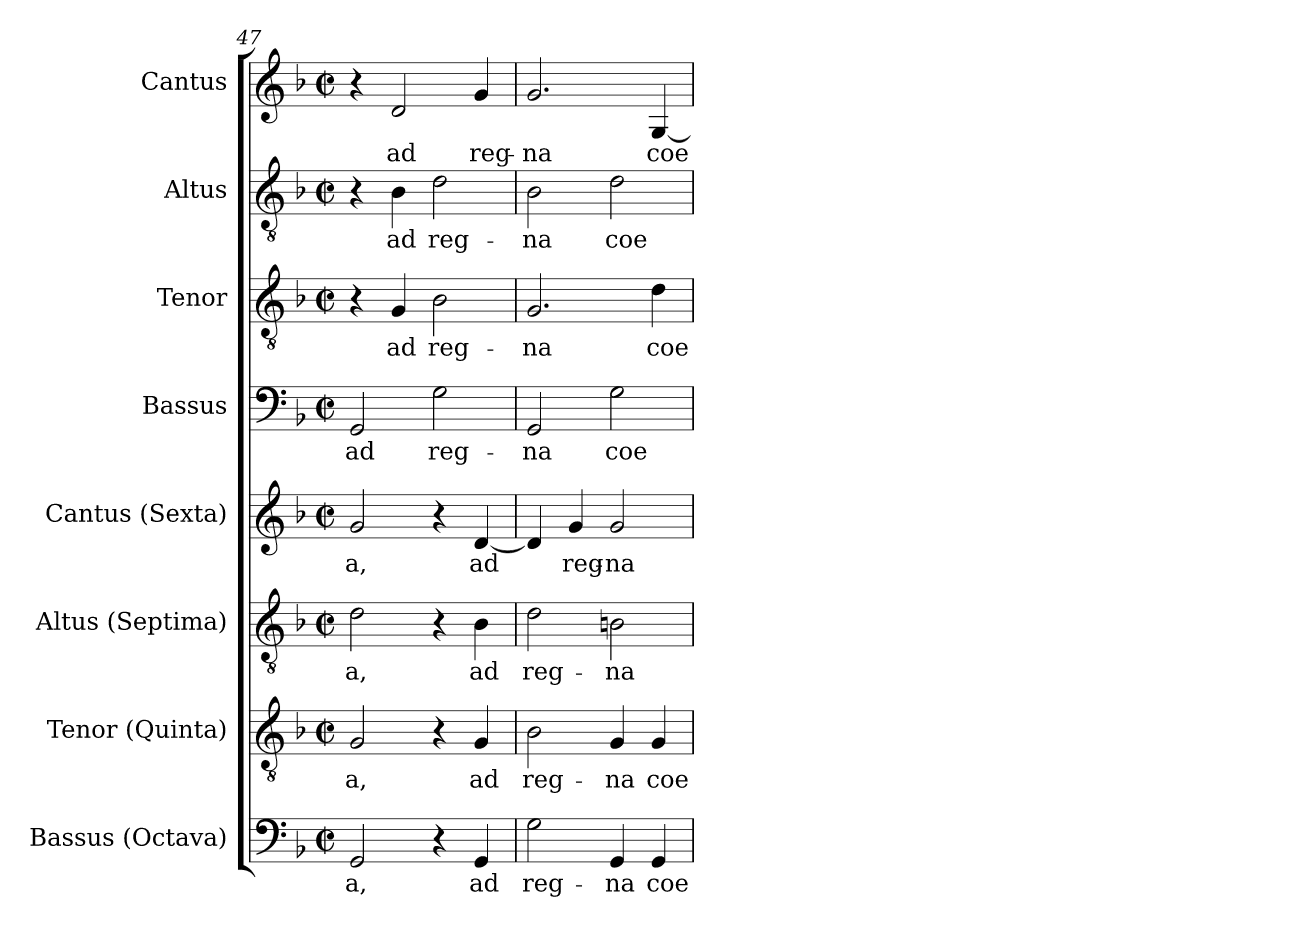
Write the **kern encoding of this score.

**kern	**text	**kern	**text	**kern	**text	**kern	**text	**kern	**text	**kern	**text	**kern	**text	**kern	**text
*part8	*part8	*part7	*part7	*part6	*part6	*part5	*part5	*part4	*part4	*part3	*part3	*part2	*part2	*part1	*part1
*staff8	*staff8	*staff7	*staff7	*staff6	*staff6	*staff5	*staff5	*staff4	*staff4	*staff3	*staff3	*staff2	*staff2	*staff1	*staff1
*I"Bassus (Octava)	*	*I"Tenor (Quinta)	*	*I"Altus (Septima)	*	*I"Cantus (Sexta)	*	*I"Bassus	*	*I"Tenor	*	*I"Altus	*	*I"Cantus	*
*I'B.	*	*I'T.	*	*	*	*	*	*I'B.	*	*I'T.	*	*	*	*	*
*clefF4	*	*clefGv2	*	*clefGv2	*	*clefG2	*	*clefF4	*	*clefGv2	*	*clefGv2	*	*clefG2	*
*	*	*ITrd7c12	*	*ITrd7c12	*	*	*	*	*	*ITrd7c12	*	*ITrd7c12	*	*	*
*k[b-]	*	*k[b-]	*	*k[b-]	*	*k[b-]	*	*k[b-]	*	*k[b-]	*	*k[b-]	*	*k[b-]	*
*F:	*	*F:	*	*F:	*	*F:	*	*F:	*	*F:	*	*F:	*	*F:	*
*M2/2	*	*M2/2	*	*M2/2	*	*M2/2	*	*M2/2	*	*M2/2	*	*M2/2	*	*M2/2	*
*met(c|)	*	*met(c|)	*	*met(c|)	*	*met(c|)	*	*met(c|)	*	*met(c|)	*	*met(c|)	*	*met(c|)	*
=47	=47	=47	=47	=47	=47	=47	=47	=47	=47	=47	=47	=47	=47	=47	=47
!	!LO:LY:b:color=#000000	!	!	!	!	!	!	!	!	!	!	!	!	!	!
!	!	!	!LO:LY:b:color=#000000	!	!	!	!	!	!	!	!	!	!	!	!
!	!	!	!	!	!LO:LY:b:color=#000000	!	!	!	!	!	!	!	!	!	!
!	!	!	!	!	!	!	!LO:LY:b:color=#000000	!	!	!	!	!	!	!	!
!	!	!	!	!	!	!	!	!	!LO:LY:b:color=#000000	!	!	!	!	!	!
2GGi/	-a,	2GGi/	-a,	2Di\	-a,	2gi/	-a,	2GGi/	ad	4r	.	4r	.	4r	.
!	!	!	!	!	!	!	!	!	!	!	!LO:LY:b:color=#000000	!	!	!	!
!	!	!	!	!	!	!	!	!	!	!	!	!	!LO:LY:b:color=#000000	!	!
!	!	!	!	!	!	!	!	!	!	!	!	!	!	!	!LO:LY:b:color=#000000
.	.	.	.	.	.	.	.	.	.	4GGi/	ad	4BB-i\	ad	2di/	ad
!	!	!	!	!	!	!	!	!	!LO:LY:b:color=#000000	!	!	!	!	!	!
!	!	!	!	!	!	!	!	!	!	!	!LO:LY:b:color=#000000	!	!	!	!
!	!	!	!	!	!	!	!	!	!	!	!	!	!LO:LY:b:color=#000000	!	!
4r	.	4r	.	4r	.	4r	.	2Gi\	reg-	2BB-i\	reg-	2Di\	reg-	.	.
!	!LO:LY:b:color=#000000	!	!	!	!	!	!	!	!	!	!	!	!	!	!
!	!	!	!LO:LY:b:color=#000000	!	!	!	!	!	!	!	!	!	!	!	!
!	!	!	!	!	!LO:LY:b:color=#000000	!	!	!	!	!	!	!	!	!	!
!	!	!	!	!	!	!	!LO:LY:b:color=#000000	!	!	!	!	!	!	!	!
!	!	!	!	!	!	!	!	!	!	!	!	!	!	!	!LO:LY:b:color=#000000
4GGi/	ad	4GGi/	ad	4BB-i\	ad	[<4di/	ad	.	.	.	.	.	.	4gi/	reg-
=48	=48	=48	=48	=48	=48	=48	=48	=48	=48	=48	=48	=48	=48	=48	=48
!	!LO:LY:b:color=#000000	!	!	!	!	!	!	!	!	!	!	!	!	!	!
!	!	!	!LO:LY:b:color=#000000	!	!	!	!	!	!	!	!	!	!	!	!
!	!	!	!	!	!LO:LY:b:color=#000000	!	!	!	!	!	!	!	!	!	!
!	!	!	!	!	!	!	!	!	!LO:LY:b:color=#000000	!	!	!	!	!	!
!	!	!	!	!	!	!	!	!	!	!	!LO:LY:b:color=#000000	!	!	!	!
!	!	!	!	!	!	!	!	!	!	!	!	!	!LO:LY:b:color=#000000	!	!
!	!	!	!	!	!	!	!	!	!	!	!	!	!	!	!LO:LY:b:color=#000000
2Gi\	reg-	2BB-i\	reg-	2Di\	reg-	4di/]	.	2GGi/	-na	2.GGi/	-na	2BB-i\	-na	2.gi/	-na
!	!	!	!	!	!	!	!LO:LY:b:color=#000000	!	!	!	!	!	!	!	!
.	.	.	.	.	.	4gi/	reg-	.	.	.	.	.	.	.	.
!	!LO:LY:b:color=#000000	!	!	!	!	!	!	!	!	!	!	!	!	!	!
!	!	!	!LO:LY:b:color=#000000	!	!	!	!	!	!	!	!	!	!	!	!
!	!	!	!	!	!LO:LY:b:color=#000000	!	!	!	!	!	!	!	!	!	!
!	!	!	!	!	!	!	!LO:LY:b:color=#000000	!	!	!	!	!	!	!	!
!	!	!	!	!	!	!	!	!	!LO:LY:b:color=#000000	!	!	!	!	!	!
!	!	!	!	!	!	!	!	!	!	!	!	!	!LO:LY:b:color=#000000	!	!
4GGi/	-na	4GGi/	-na	2BBni\	-na	2gi/	-na	2Gi\	coe-	.	.	2Di\	coe-	.	.
!	!LO:LY:b:color=#000000	!	!	!	!	!	!	!	!	!	!	!	!	!	!
!	!	!	!LO:LY:b:color=#000000	!	!	!	!	!	!	!	!	!	!	!	!
!	!	!	!	!	!	!	!	!	!	!	!LO:LY:b:color=#000000	!	!	!	!
!	!	!	!	!	!	!	!	!	!	!	!	!	!	!	!LO:LY:b:color=#000000
4GGi/	coe-	4GGi/	coe-	.	.	.	.	.	.	4Di\	coe-	.	.	[<4Gi/	coe-
=	=	=	=	=	=	=	=	=	=	=	=	=	=	=	=
*-	*-	*-	*-	*-	*-	*-	*-	*-	*-	*-	*-	*-	*-	*-	*-
